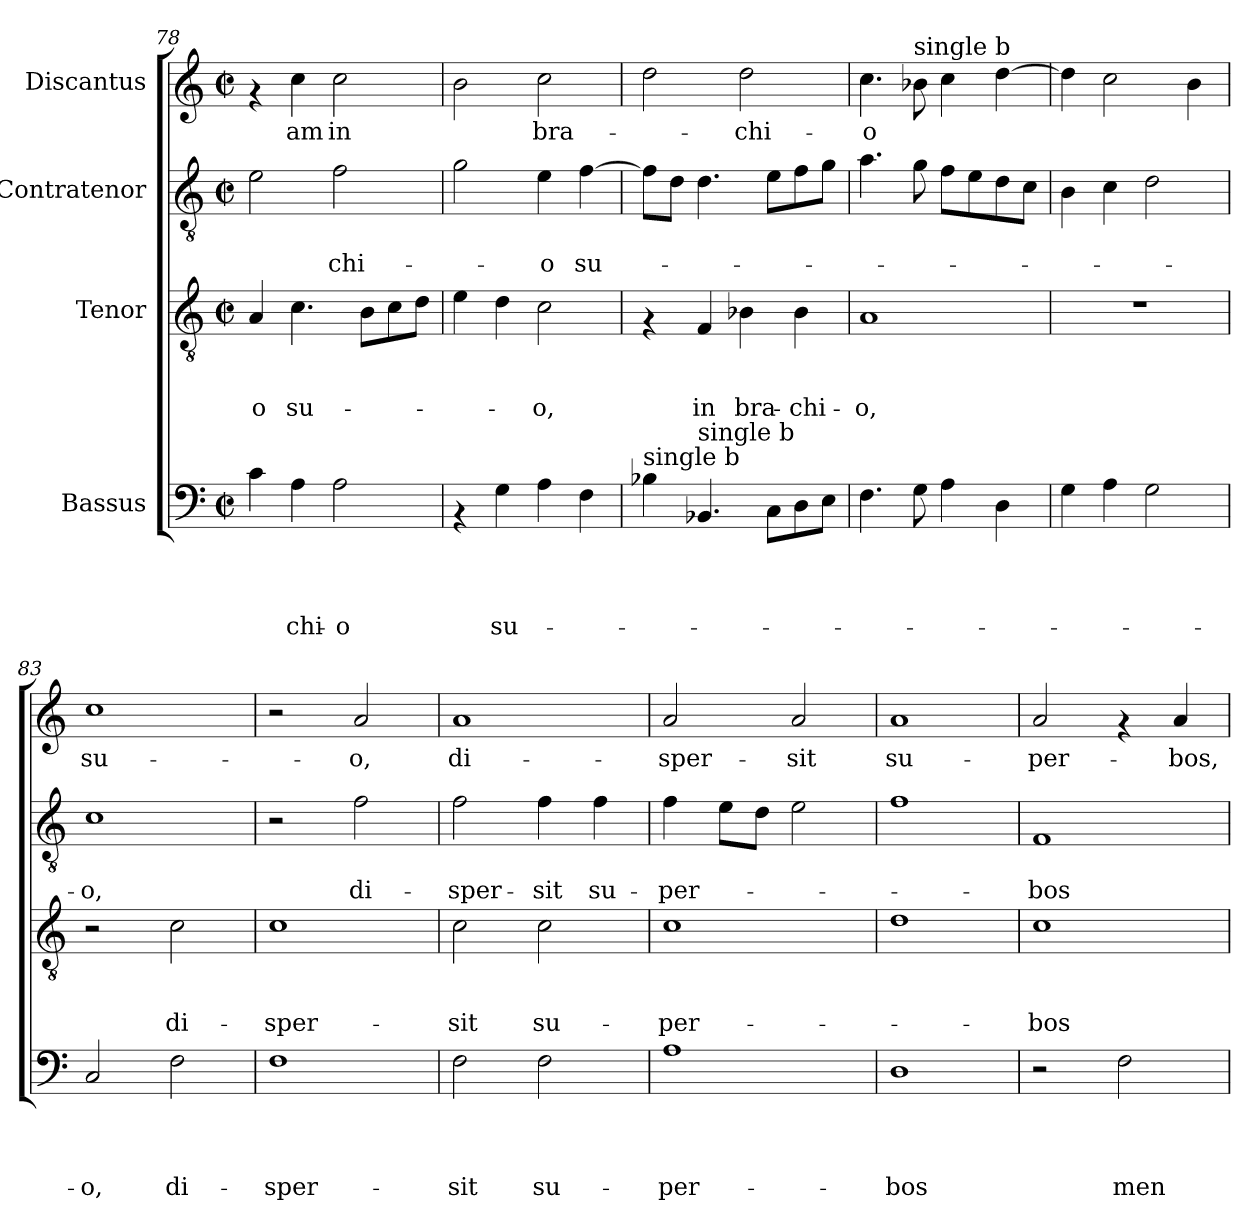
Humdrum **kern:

**kern	**text	**text	**text	**text	**kern	**text	**text	**text	**kern	**text	**text	**kern	**text
*part4	*part4	*part4	*part4	*part4	*part3	*part3	*part3	*part3	*part2	*part2	*part2	*part1	*part1
*staff4	*staff4	*staff4	*staff4	*staff4	*staff3	*staff3	*staff3	*staff3	*staff2	*staff2	*staff2	*staff1	*staff1
*I"Bassus	*	*	*	*	*I"Tenor	*	*	*	*I"Contratenor	*	*	*I"Discantus	*
*clefF4	*	*	*	*	*clefGv2	*	*	*	*clefGv2	*	*	*clefG2	*
*k[]	*	*	*	*	*k[]	*	*	*	*k[]	*	*	*k[]	*
*C:	*	*	*	*	*C:	*	*	*	*C:	*	*	*C:	*
*M2/2	*	*	*	*	*M2/2	*	*	*	*M2/2	*	*	*M2/2	*
*met(c|)	*	*	*	*	*met(c|)	*	*	*	*met(c|)	*	*	*met(c|)	*
=78	=78	=78	=78	=78	=78	=78	=78	=78	=78	=78	=78	=78	=78
!	!	!	!	!	!	!	!	!LO:LY:b	!	!	!	!	!
4c\	.	.	.	.	4A/	.	.	-o	2e\	.	.	4rf	.
!	!	!	!	!LO:LY:b	!	!	!	!LO:LY:b	!	!	!	!	!LO:LY:b
4A\	.	.	.	-chi-	4.c\	.	.	su-	.	.	.	4cc\	-am
!	!	!	!	!LO:LY:b	!	!	!	!	!	!	!LO:LY:b	!	!LO:LY:b
2A\	.	.	.	-o	.	.	.	.	2f\	.	-chi-	2cc\	in
.	.	.	.	.	8B\L	.	.	.	.	.	.	.	.
.	.	.	.	.	8c\	.	.	.	.	.	.	.	.
.	.	.	.	.	8d\J	.	.	.	.	.	.	.	.
=79	=79	=79	=79	=79	=79	=79	=79	=79	=79	=79	=79	=79	=79
4rAA	.	.	.	.	4e\	.	.	.	2g\	.	.	2b\	.
!	!	!	!	!LO:LY:b	!	!	!	!	!	!	!	!	!
4G\	.	.	.	su-	4d\	.	.	.	.	.	.	.	.
!	!	!	!	!	!	!	!	!LO:LY:b	!	!	!LO:LY:b	!	!LO:LY:b
4A\	.	.	.	.	2c\	.	.	-o,	4e\	.	-o	2cc\	bra-
!	!	!	!	!	!	!	!	!	!	!	!LO:LY:b	!	!
4F\	.	.	.	.	.	.	.	.	[>4f\	.	su-	.	.
=80	=80	=80	=80	=80	=80	=80	=80	=80	=80	=80	=80	=80	=80
!LO:TX:a:t=single b	!	!	!	!	!	!	!	!	!	!	!	!	!
4B-\	.	.	.	.	4rF	.	.	.	8f\L]	.	.	2dd\	.
.	.	.	.	.	.	.	.	.	8d\J	.	.	.	.
!LO:TX:a:t=single b	!	!	!	!	!	!	!	!	!	!	!	!	!
!	!	!	!	!	!	!	!	!LO:LY:b	!	!	!	!	!
4.BB-/	.	.	.	.	4F/	.	.	in	4.d\	.	.	.	.
!	!	!	!	!	!	!	!	!LO:LY:b	!	!	!	!	!LO:LY:b
.	.	.	.	.	4B-X\	.	.	bra-	.	.	.	2dd\	-chi-
8C\L	.	.	.	.	.	.	.	.	8e\L	.	.	.	.
!	!	!	!	!	!	!	!	!LO:LY:b	!	!	!	!	!
8D\	.	.	.	.	4B-\	.	.	-chi-	8f\	.	.	.	.
8E\J	.	.	.	.	.	.	.	.	8g\J	.	.	.	.
=81	=81	=81	=81	=81	=81	=81	=81	=81	=81	=81	=81	=81	=81
!	!	!	!	!	!	!	!	!LO:LY:b	!	!	!	!	!LO:LY:b
4.F\	.	.	.	.	1A	.	.	-o,	4.a\	.	.	4.cc\	-o
!	!	!	!	!	!	!	!	!	!	!	!	!LO:TX:a:t=single b	!
8G\	.	.	.	.	.	.	.	.	8g\	.	.	8b-\	.
4A\	.	.	.	.	.	.	.	.	8f\L	.	.	4cc\	.
.	.	.	.	.	.	.	.	.	8e\	.	.	.	.
4D\	.	.	.	.	.	.	.	.	8d\	.	.	[>4dd\	.
.	.	.	.	.	.	.	.	.	8c\J	.	.	.	.
=82	=82	=82	=82	=82	=82	=82	=82	=82	=82	=82	=82	=82	=82
4G\	.	.	.	.	1r	.	.	.	4B\	.	.	4dd\]	.
4A\	.	.	.	.	.	.	.	.	4c\	.	.	2cc\	.
2G\	.	.	.	.	.	.	.	.	2d\	.	.	.	.
.	.	.	.	.	.	.	.	.	.	.	.	4b\	.
=83	=83	=83	=83	=83	=83	=83	=83	=83	=83	=83	=83	=83	=83
!	!	!	!	!LO:LY:b	!	!	!	!	!	!	!LO:LY:b	!	!LO:LY:b
2C/	.	.	.	-o,	2r	.	.	.	1c	.	-o,	1cc	su-
!	!	!	!	!LO:LY:b	!	!	!	!LO:LY:b	!	!	!	!	!
2F\	.	.	.	di-	2c\	.	.	di-	.	.	.	.	.
=84	=84	=84	=84	=84	=84	=84	=84	=84	=84	=84	=84	=84	=84
!	!	!	!	!LO:LY:b	!	!	!	!LO:LY:b	!	!	!	!	!
1F	.	.	.	-sper-	1c	.	.	-sper-	2r	.	.	2r	.
!	!	!	!	!	!	!	!	!	!	!	!LO:LY:b	!	!LO:LY:b
.	.	.	.	.	.	.	.	.	2f\	.	di-	2a/	-o,
!!LO:PB:g=z
=85	=85	=85	=85	=85	=85	=85	=85	=85	=85	=85	=85	=85	=85
!	!	!	!	!LO:LY:b	!	!	!	!LO:LY:b	!	!	!LO:LY:b	!	!LO:LY:b
2F\	.	.	.	-sit	2c\	.	.	-sit	2f\	.	-sper-	1a	di-
!	!	!	!	!LO:LY:b	!	!	!	!LO:LY:b	!	!	!LO:LY:b	!	!
2F\	.	.	.	su-	2c\	.	.	su-	4f\	.	-sit	.	.
!	!	!	!	!	!	!	!	!	!	!	!LO:LY:b	!	!
.	.	.	.	.	.	.	.	.	4f\	.	su-	.	.
=86	=86	=86	=86	=86	=86	=86	=86	=86	=86	=86	=86	=86	=86
!	!	!	!	!LO:LY:b	!	!	!	!LO:LY:b	!	!	!LO:LY:b	!	!LO:LY:b
1A	.	.	.	-per-	1c	.	.	-per-	4f\	.	-per-	2a/	-sper-
.	.	.	.	.	.	.	.	.	8e\L	.	.	.	.
.	.	.	.	.	.	.	.	.	8d\J	.	.	.	.
!	!	!	!	!	!	!	!	!	!	!	!	!	!LO:LY:b
.	.	.	.	.	.	.	.	.	2e\	.	.	2a/	-sit
=87	=87	=87	=87	=87	=87	=87	=87	=87	=87	=87	=87	=87	=87
!	!	!	!	!LO:LY:b	!	!	!	!	!	!	!	!	!LO:LY:b
1D	.	.	.	-bos	1d	.	.	.	1f	.	.	1a	su-
=88	=88	=88	=88	=88	=88	=88	=88	=88	=88	=88	=88	=88	=88
!	!	!	!	!	!	!	!	!LO:LY:b	!	!	!LO:LY:b	!	!LO:LY:b
2r	.	.	.	.	1c	.	.	-bos	1F	.	-bos	2a/	-per-
!	!	!	!	!LO:LY:b	!	!	!	!	!	!	!	!	!
2F\	.	.	.	men-	.	.	.	.	.	.	.	4rf	.
!	!	!	!	!	!	!	!	!	!	!	!	!	!LO:LY:b
.	.	.	.	.	.	.	.	.	.	.	.	4a/	-bos,
=	=	=	=	=	=	=	=	=	=	=	=	=	=
*-	*-	*-	*-	*-	*-	*-	*-	*-	*-	*-	*-	*-	*-
